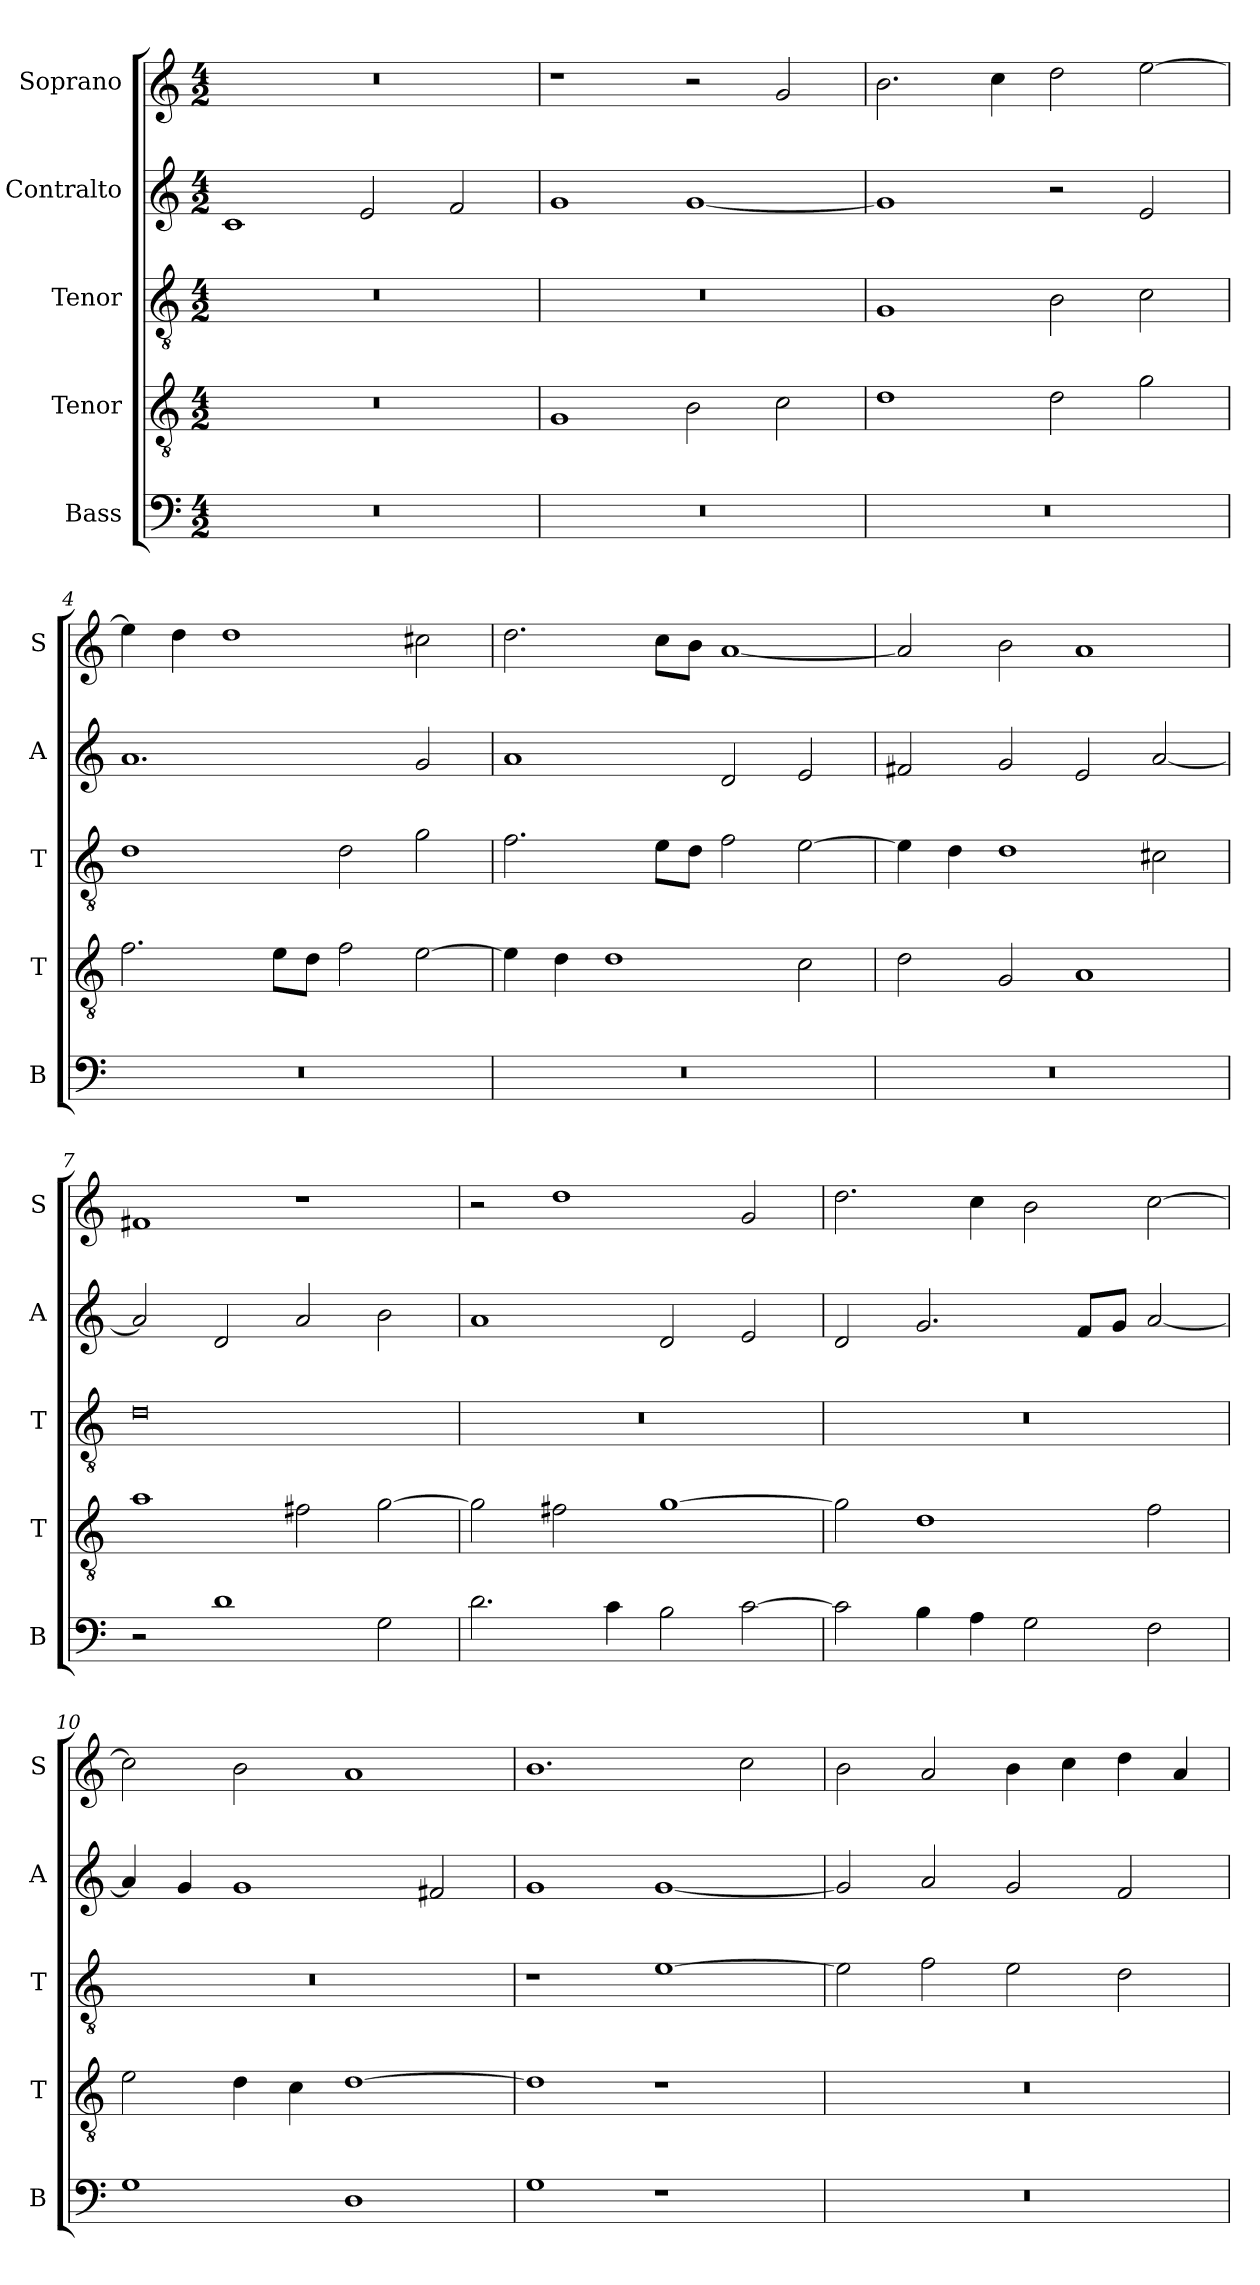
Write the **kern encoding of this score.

**kern	**kern	**kern	**kern	**kern
*part5	*part4	*part3	*part2	*part1
*staff5	*staff4	*staff3	*staff2	*staff1
*I"Bass	*I"Tenor	*I"Tenor	*I"Contralto	*I"Soprano
*I'B	*I'T	*I'T	*I'A	*I'S
*clefF4	*clefGv2	*clefGv2	*clefG2	*clefG2
*k[]	*k[]	*k[]	*k[]	*k[]
*G:mix	*G:mix	*G:mix	*G:mix	*G:mix
*M4/2	*M4/2	*M4/2	*M4/2	*M4/2
=1	=1	=1	=1	=1
0r	0r	0r	1c	0r
.	.	.	2e	.
.	.	.	2f	.
=2	=2	=2	=2	=2
0r	1G	0r	1g	1r
.	2B	.	[1g	2r
.	2c	.	.	2g
=3	=3	=3	=3	=3
0r	1d	1G	1g]	2.b
.	.	.	.	4cc
.	2d	2B	2r	2dd
.	2g	2c	2e	[2ee
=4	=4	=4	=4	=4
0r	2.f	1d	1.a	4ee]
.	.	.	.	4dd
.	.	.	.	1dd
.	8e\L	.	.	.
.	8d\J	.	.	.
.	2f	2d	.	.
.	[2e	2g	2g	2cc#X
=5	=5	=5	=5	=5
0r	4e]	2.f	1a	2.dd
.	4d	.	.	.
.	1d	.	.	.
.	.	8e\L	.	8cc\L
.	.	8d\J	.	8b\J
.	.	2f	2d	[1a
.	2c	[2e	2e	.
=6	=6	=6	=6	=6
0r	2d	4e]	2f#X	2a]
.	.	4d	.	.
.	2G	1d	2g	2b
.	1A	.	2e	1a
.	.	2c#X	[2a	.
=7	=7	=7	=7	=7
2r	1a	0d	2a]	1f#X
1d	.	.	2d	.
.	2f#X	.	2a	1r
2G	[2g	.	2b	.
=8	=8	=8	=8	=8
2.d	2g]	0r	1a	2r
.	2f#X	.	.	1dd
4c	.	.	.	.
2B	[1g	.	2d	.
[2c	.	.	2e	2g
=9	=9	=9	=9	=9
2c]	2g]	0r	2d	2.dd
4B	1d	.	2.g	.
4A	.	.	.	4cc
2G	.	.	.	2b
.	.	.	8f/L	.
.	.	.	8g/J	.
2F	2f	.	[2a	[2cc
=10	=10	=10	=10	=10
1G	2e	0r	4a]	2cc]
.	.	.	4g	.
.	4d	.	1g	2b
.	4c	.	.	.
1D	[1d	.	.	1a
.	.	.	2f#X	.
=11	=11	=11	=11	=11
1G	1d]	1r	1g	1.b
1r	1r	[1e	[1g	.
.	.	.	.	2cc
=12	=12	=12	=12	=12
0r	0r	2e]	2g]	2b
.	.	2f	2a	2a
.	.	2e	2g	4b
.	.	.	.	4cc
.	.	2d	2f	4dd
.	.	.	.	4a
=	=	=	=	=
*-	*-	*-	*-	*-
